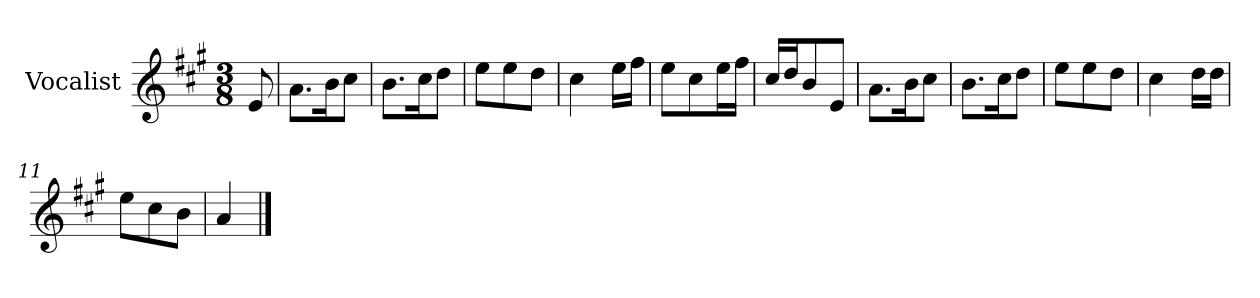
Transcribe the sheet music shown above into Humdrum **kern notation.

**kern
*part1
*staff1
*I"Vocalist
*k[f#c#g#]
*A:
*M3/8
=
8e
=1
8.aL
16bK
8cc#J
=2
8.bL
16cc#K
8ddJ
=3
8eeL
8ee
8ddJ
=4
4cc#
16eeLL
16ff#JJ
=5
8eeL
8cc#
16eeL
16ff#JJ
=6
16cc#LL
16ddJ
8b
8eJ
=7
8.aL
16bK
8cc#J
=8
8.bL
16cc#K
8ddJ
=9
8eeL
8ee
8ddJ
=10
4cc#
16ddLL
16ddJJ
=11
8eeL
8cc#
8bJ
=12
4a
==
*-
